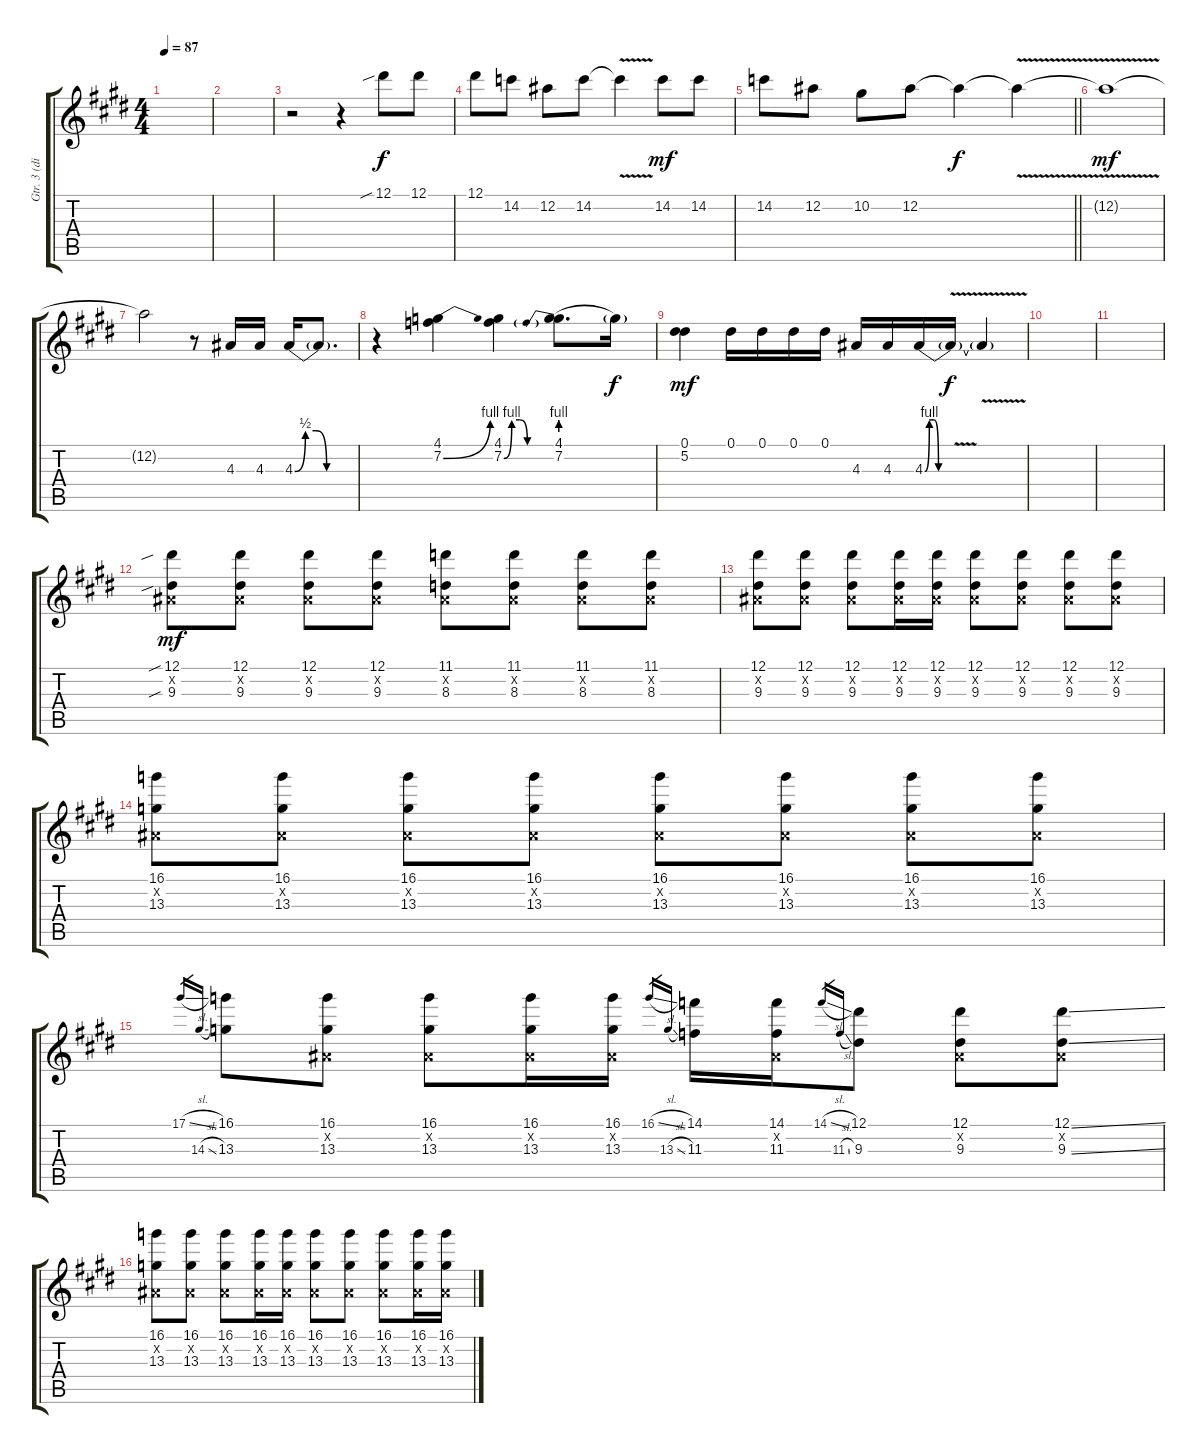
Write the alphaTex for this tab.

\track ("Gtr. 3 (dist.)" "Gtr. 3 (di") {instrument overdrivenguitar}
\staff {score tabs}
\tuning (Eb4 Bb3 Gb3 Db3 Ab2 Eb2) {hide}
\ts (4 4)
\tempo 87
\clef g2
\ks e
|
|
r.2 r.4 12.1{sib}.8 12.1.8 |
12.1.8 14.2.8 12.2.8 14.2.8 14.2{v t}.4{dy f} 14.2.8{dy mf} 14.2.8 |
\barLineRight lightlight
14.2.8 12.2.8 10.2.8 12.2.8 12.2{t}.4{dy f} 12.2{v t}.4 |
12.2{t}.1{dy mf} |
12.2{t}.2 r.8 4.3.16 4.3.16 4.3{be (custom 0 0 10 2 20 2 30 0 60 0)}.16 4.3{t}.8{d} |
r.4 (4.1 7.2{be (bend 0 0 60 4)}).4 (4.1 7.2{be (custom 0 0 10 4 20 4 30 0 60 0)}).4 (4.1 7.2{be (prebend 0 4 60 4)}).8{d} 7.2{t}.16{dy f} |
(0.1 5.2).4{dy mf} 0.1.16 0.1.16 0.1.16 0.1.16 4.3.16 4.3.16 4.3{be (custom 0 0 10 4 20 4 30 0 60 0)}.16 4.3{v t}.16{dy f} 4.3{t}.4 |
|
|
(12.1{sib} 0.2{x} 9.3{sib}).8{dy mf} (12.1 0.2{x} 9.3).8 (12.1 0.2{x} 9.3).8 (12.1 0.2{x} 9.3).8 (11.1 0.2{x} 8.3).8 (11.1 0.2{x} 8.3).8 (11.1 0.2{x} 8.3).8 (11.1 0.2{x} 8.3).8 |
(12.1 0.2{x} 9.3).8 (12.1 0.2{x} 9.3).8 (12.1 0.2{x} 9.3).8 (12.1 0.2{x} 9.3).16 (12.1 0.2{x} 9.3).16 (12.1 0.2{x} 9.3).8 (12.1 0.2{x} 9.3).8 (12.1 0.2{x} 9.3).8 (12.1 0.2{x} 9.3).8 |
(16.1 0.2{x} 13.3).8 (16.1 0.2{x} 13.3).8 (16.1 0.2{x} 13.3).8 (16.1 0.2{x} 13.3).8 (16.1 0.2{x} 13.3).8 (16.1 0.2{x} 13.3).8 (16.1 0.2{x} 13.3).8 (16.1 0.2{x} 13.3).8 |
17.1{sl}.16{gr} 14.3{sl}.16{gr} (16.1 13.3).8 (16.1 0.2{x} 13.3).8 (16.1 0.2{x} 13.3).8 (16.1 0.2{x} 13.3).16 (16.1 0.2{x} 13.3).16 16.1{sl}.16{gr} 13.3{sl}.16{gr} (14.1 11.3).16 (14.1 0.2{x} 11.3).16 14.1{sl}.16{gr} 11.3{sl}.16{gr} (12.1 9.3).8 (12.1 0.2{x} 9.3).8 (12.1{ss} 0.2{x} 9.3{ss}).8 |
(16.1 0.2{x} 13.3).8 (16.1 0.2{x} 13.3).8 (16.1 0.2{x} 13.3).8 (16.1 0.2{x} 13.3).16 (16.1 0.2{x} 13.3).16 (16.1 0.2{x} 13.3).8 (16.1 0.2{x} 13.3).8 (16.1 0.2{x} 13.3).8 (16.1 0.2{x} 13.3).16 (16.1 0.2{x} 13.3).16
